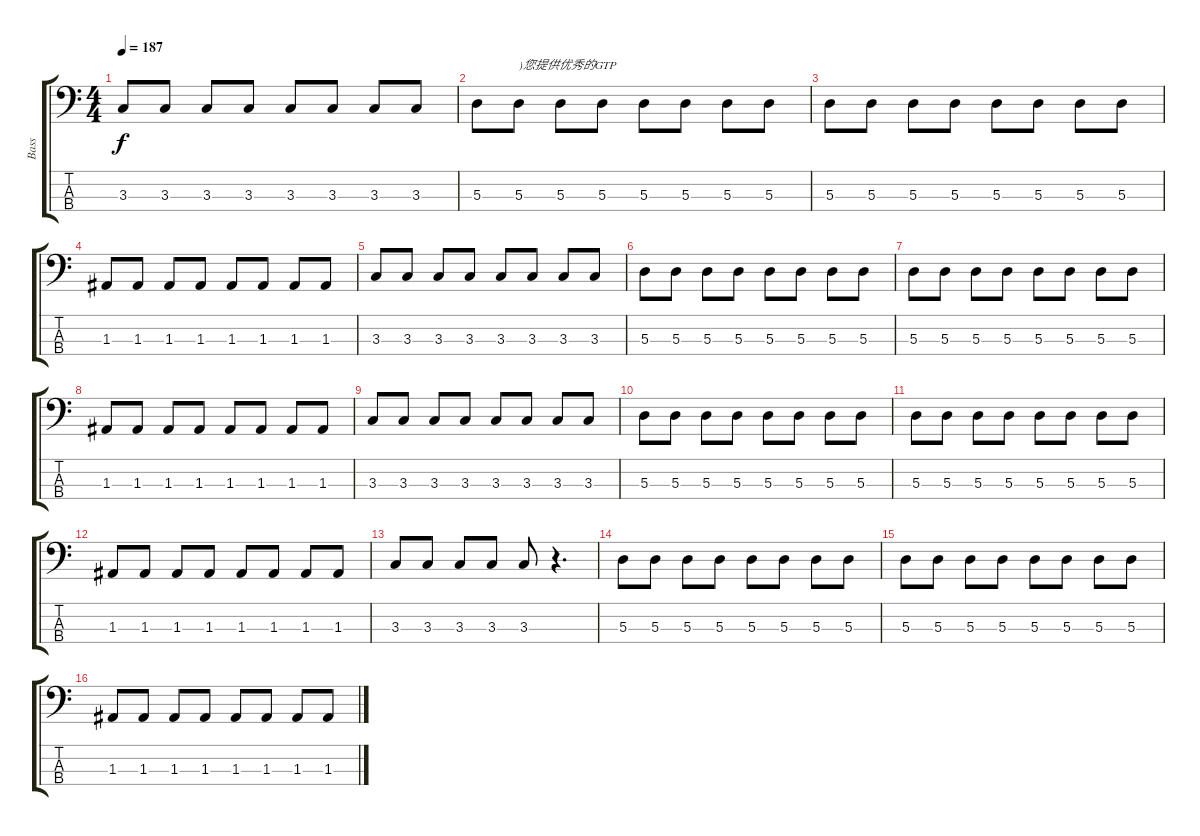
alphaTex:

\track ("Bass" "Bass") {instrument electricbassfinger}
\staff {score tabs}
\tuning (G2 D2 A1 E1) {hide}
\ts (4 4)
\tempo 187
\clef f4
\ks c
3.3.8{dy f} 3.3.8 3.3.8 3.3.8 3.3.8 3.3.8 3.3.8 3.3.8 |
5.3.8 5.3.8{txt ")您提供优秀的GTP"} 5.3.8 5.3.8 5.3.8 5.3.8 5.3.8 5.3.8 |
5.3.8 5.3.8 5.3.8 5.3.8 5.3.8 5.3.8 5.3.8 5.3.8 |
1.3.8 1.3.8 1.3.8 1.3.8 1.3.8 1.3.8 1.3.8 1.3.8 |
3.3.8 3.3.8 3.3.8 3.3.8 3.3.8 3.3.8 3.3.8 3.3.8 |
5.3.8 5.3.8 5.3.8 5.3.8 5.3.8 5.3.8 5.3.8 5.3.8 |
5.3.8 5.3.8 5.3.8 5.3.8 5.3.8 5.3.8 5.3.8 5.3.8 |
1.3.8 1.3.8 1.3.8 1.3.8 1.3.8 1.3.8 1.3.8 1.3.8 |
3.3.8 3.3.8 3.3.8 3.3.8 3.3.8 3.3.8 3.3.8 3.3.8 |
5.3.8 5.3.8 5.3.8 5.3.8 5.3.8 5.3.8 5.3.8 5.3.8 |
5.3.8 5.3.8 5.3.8 5.3.8 5.3.8 5.3.8 5.3.8 5.3.8 |
1.3.8 1.3.8 1.3.8 1.3.8 1.3.8 1.3.8 1.3.8 1.3.8 |
3.3.8 3.3.8 3.3.8 3.3.8 3.3.8 r.4{d} |
5.3.8 5.3.8 5.3.8 5.3.8 5.3.8 5.3.8 5.3.8 5.3.8 |
5.3.8 5.3.8 5.3.8 5.3.8 5.3.8 5.3.8 5.3.8 5.3.8 |
1.3.8 1.3.8 1.3.8 1.3.8 1.3.8 1.3.8 1.3.8 1.3.8
